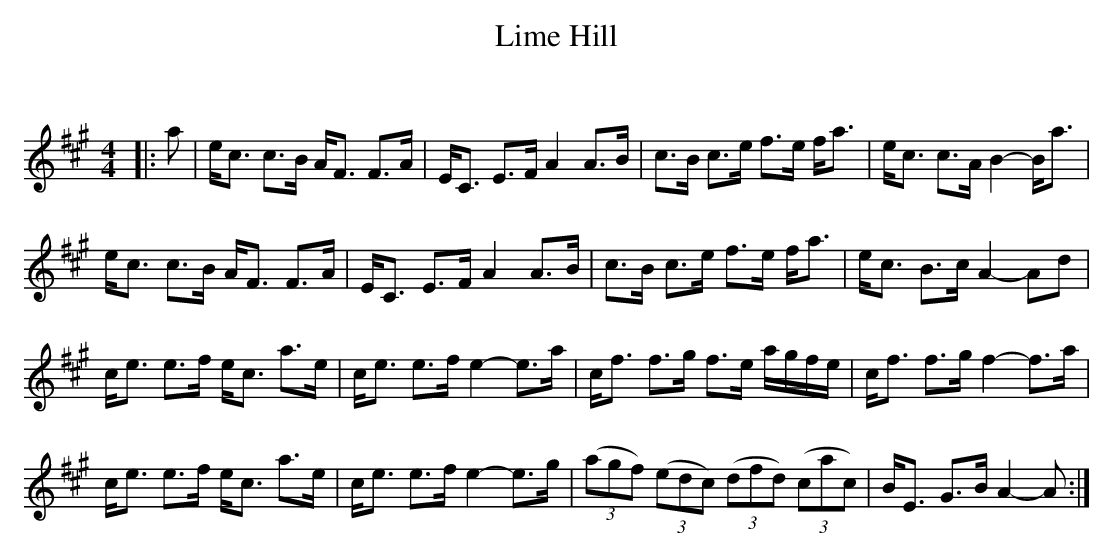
X:1
T: Lime Hill
C:
Q: 128
K:A
M:4/4
L:1/16
|:a2|ec3 c3B AF3 F3A|EC3 E3F A4 A3B|c3B c3e f3e fa3|ec3 c3A B4-Ba3|
ec3 c3B AF3 F3A|EC3 E3F A4 A3B|c3B c3e f3e fa3|ec3 B3c A4-A2d2|
ce3 e3f ec3 a3e|ce3 e3f e4-e3a|cf3 f3g f3e agfe|cf3 f3g f4-f3a|
ce3 e3f ec3 a3e|ce3 e3f e4-e3g|((3a2g2f2) ((3e2d2c2) ((3d2f2d2) ((3c2a2c2) |BE3 G3B A4-A2:|
